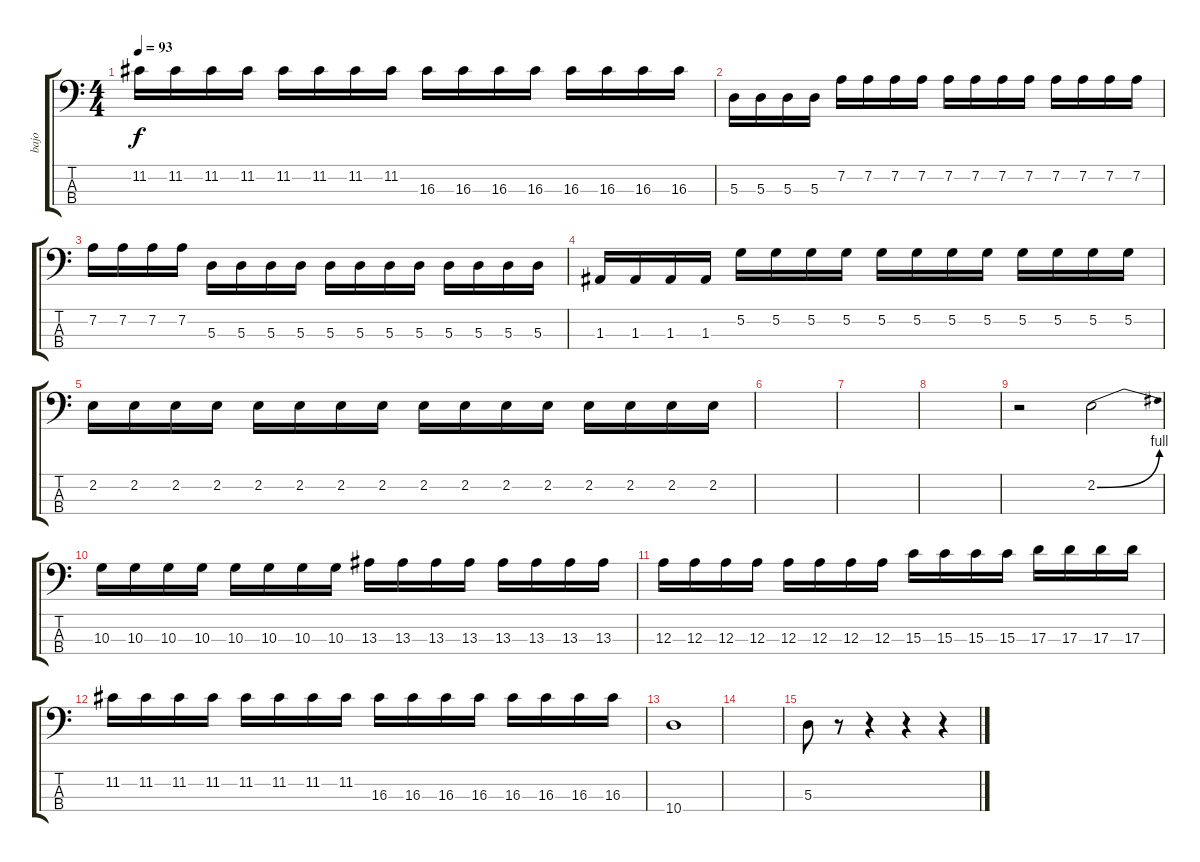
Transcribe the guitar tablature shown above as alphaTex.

\track ("bajo" "bajo") {instrument electricbassfinger}
\staff {score tabs}
\tuning (G2 D2 A1 E1) {hide}
\ts (4 4)
\tempo 93
\clef f4
\ks c
11.2.16{dy f} 11.2.16 11.2.16 11.2.16 11.2.16 11.2.16 11.2.16 11.2.16 16.3.16 16.3.16 16.3.16 16.3.16 16.3.16 16.3.16 16.3.16 16.3.16 |
5.3.16 5.3.16 5.3.16 5.3.16 7.2.16 7.2.16 7.2.16 7.2.16 7.2.16 7.2.16 7.2.16 7.2.16 7.2.16 7.2.16 7.2.16 7.2.16 |
7.2.16 7.2.16 7.2.16 7.2.16 5.3.16 5.3.16 5.3.16 5.3.16 5.3.16 5.3.16 5.3.16 5.3.16 5.3.16 5.3.16 5.3.16 5.3.16 |
1.3.16 1.3.16 1.3.16 1.3.16 5.2.16 5.2.16 5.2.16 5.2.16 5.2.16 5.2.16 5.2.16 5.2.16 5.2.16 5.2.16 5.2.16 5.2.16 |
2.2.16 2.2.16 2.2.16 2.2.16 2.2.16 2.2.16 2.2.16 2.2.16 2.2.16 2.2.16 2.2.16 2.2.16 2.2.16 2.2.16 2.2.16 2.2.16 |
|
|
|
r.2 2.2{be (bend 0 0 60 4)}.2 |
10.3.16 10.3.16 10.3.16 10.3.16 10.3.16 10.3.16 10.3.16 10.3.16 13.3.16 13.3.16 13.3.16 13.3.16 13.3.16 13.3.16 13.3.16 13.3.16 |
12.3.16 12.3.16 12.3.16 12.3.16 12.3.16 12.3.16 12.3.16 12.3.16 15.3.16 15.3.16 15.3.16 15.3.16 17.3.16 17.3.16 17.3.16 17.3.16 |
11.2.16 11.2.16 11.2.16 11.2.16 11.2.16 11.2.16 11.2.16 11.2.16 16.3.16 16.3.16 16.3.16 16.3.16 16.3.16 16.3.16 16.3.16 16.3.16 |
10.4.1 |
|
5.3.8 r.8 r.4 r.4 r.4
